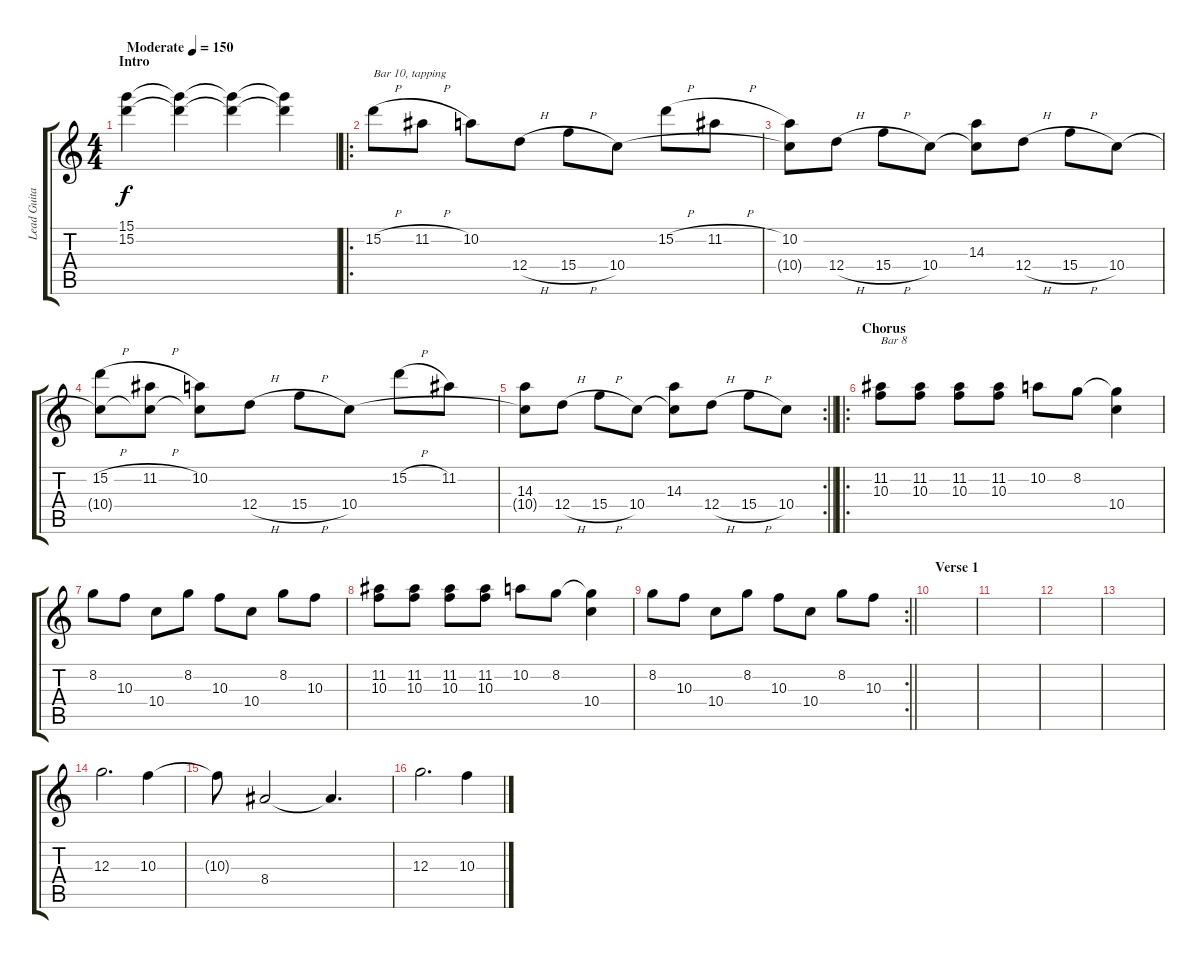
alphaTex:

\track ("Lead Guitar" "Lead Guita") {instrument distortionguitar}
\staff {score tabs}
\tuning (E4 B3 G3 D3 A2 D2) {hide}
\ts (4 4)
\section ("" "Intro")
\tempo (150 "Moderate")
\clef g2
\ks c
(15.1 15.2).4{dy f volume 0 instrument distortionguitar} (15.1{t} 15.2{t}).4{volume 13} (15.1{t} 15.2{t}).4 (15.1{t} 15.2{t}).4 |
\ro
15.2{h}.8{txt "Bar 10, tapping"} 11.2{h}.8 10.2.8 12.4{h}.8 15.4{h}.8 10.4.8 15.2{h}.8 11.2{h}.8 |
(10.2 10.4{t}).8 12.4{h}.8 15.4{h}.8 10.4.8 (14.3 10.4{t}).8 12.4{h}.8 15.4{h}.8 10.4.8 |
(15.2{h} 10.4{t}).8 (11.2{h} 10.4{t}).8 (10.2 10.4{t}).8 12.4{h}.8 15.4{h}.8 10.4.8 15.2{h}.8 11.2.8 |
\rc 2
\barLineRight lightlight
(14.3 10.4{t}).8 12.4{h}.8 15.4{h}.8 10.4.8 (14.3 10.4{t}).8 12.4{h}.8 15.4{h}.8 10.4.8 |
\ro
\section ("" "Chorus")
(11.2 10.3).8{txt "Bar 8"} (11.2 10.3).8 (11.2 10.3).8 (11.2 10.3).8 10.2.8 8.2.8 (8.2{t} 10.4).4 |
8.2.8 10.3.8 10.4.8 8.2.8 10.3.8 10.4.8 8.2.8 10.3.8 |
(11.2 10.3).8 (11.2 10.3).8 (11.2 10.3).8 (11.2 10.3).8 10.2.8 8.2.8 (8.2{t} 10.4).4 |
\rc 2
\barLineRight lightlight
8.2.8 10.3.8 10.4.8 8.2.8 10.3.8 10.4.8 8.2.8 10.3.8 |
\section ("" "Verse 1")
|
|
|
|
12.3.2{d instrument electricguitarjazz} 10.3.4 |
10.3{t}.8 8.4.2 8.4{t}.4{d} |
12.3.2{d} 10.3.4
